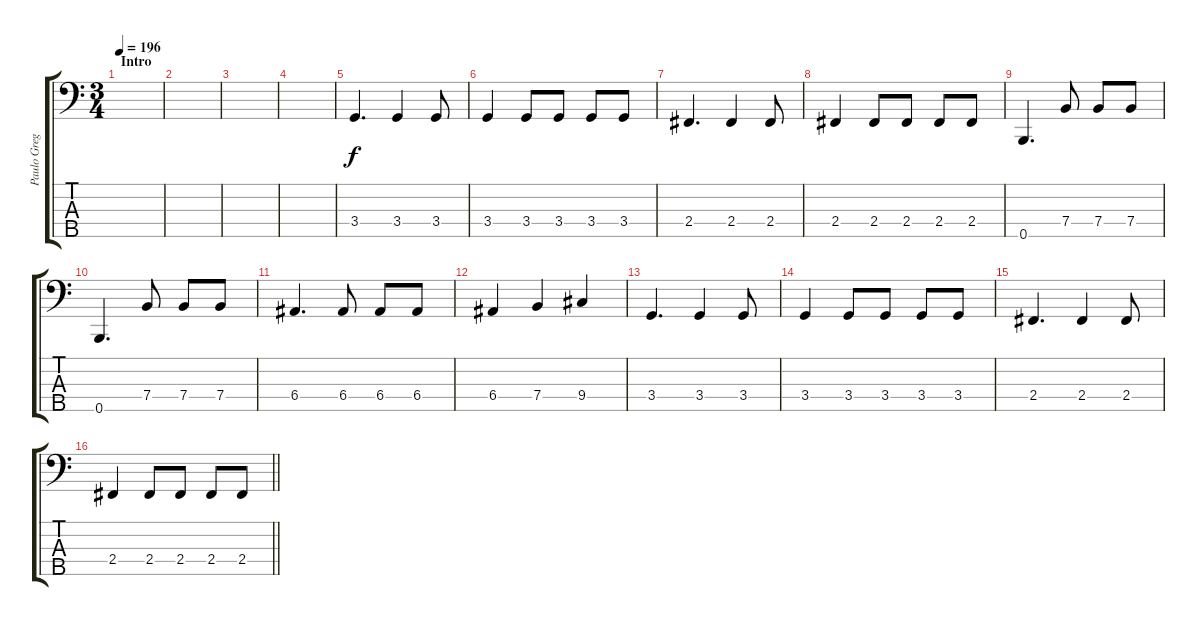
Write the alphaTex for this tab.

\track ("Paulo Gregoletto" "Paulo Greg") {instrument electricbassfinger}
\staff {score tabs}
\tuning (G2 D2 A1 E1 B0) {hide}
\ts (3 4)
\section ("" "Intro")
\tempo 196
\clef f4
\ks c
|
|
|
|
3.4.4{d} 3.4.4 3.4.8 |
3.4.4 3.4.8 3.4.8 3.4.8 3.4.8 |
2.4.4{d} 2.4.4 2.4.8 |
2.4.4 2.4.8 2.4.8 2.4.8 2.4.8 |
0.5.4{d} 7.4.8 7.4.8 7.4.8 |
0.5.4{d} 7.4.8 7.4.8 7.4.8 |
6.4.4{d} 6.4.8 6.4.8 6.4.8 |
6.4.4 7.4.4 9.4.4 |
3.4.4{d} 3.4.4 3.4.8 |
3.4.4 3.4.8 3.4.8 3.4.8 3.4.8 |
2.4.4{d} 2.4.4 2.4.8 |
\barLineRight lightlight
2.4.4 2.4.8 2.4.8 2.4.8 2.4.8
